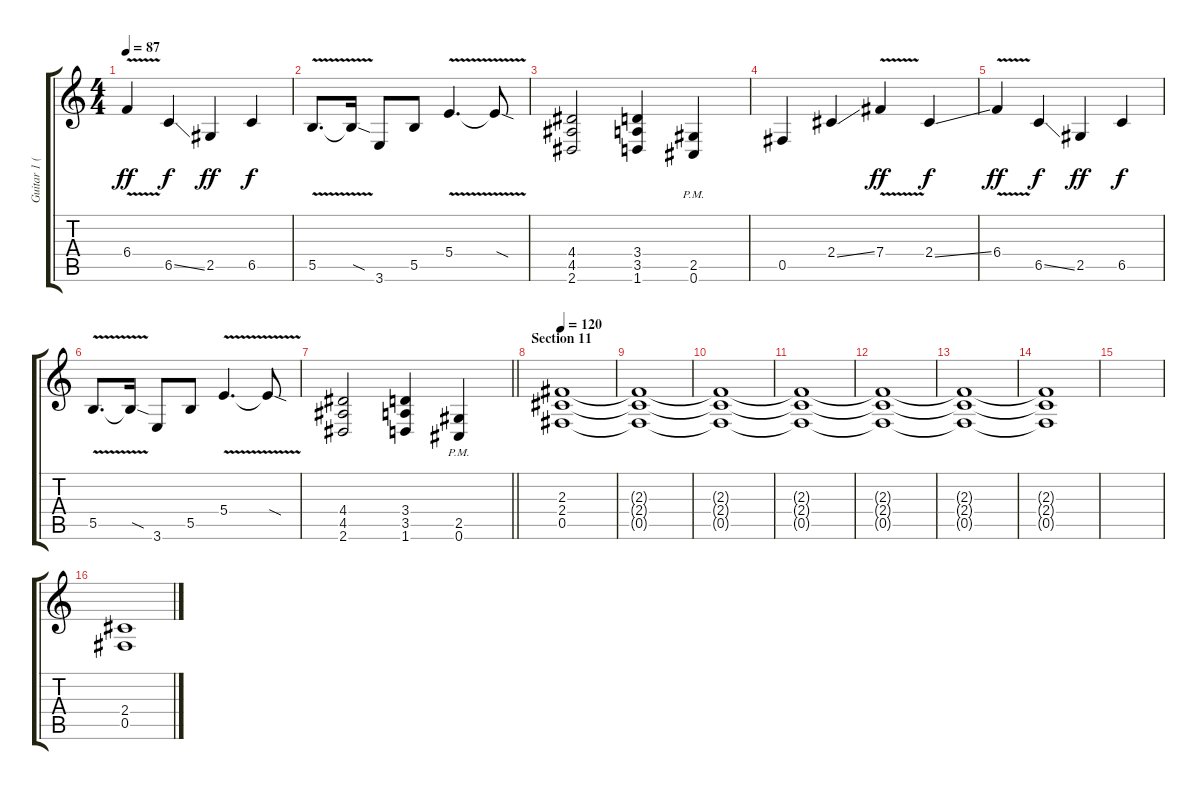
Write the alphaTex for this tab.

\track ("Guitar 1 (Distortion)" "Guitar 1 (") {instrument distortionguitar}
\staff {score tabs}
\tuning (Db4 Ab3 E3 B2 Gb2 Db2) {hide}
\ts (4 4)
\tempo 87
\clef g2
\ks c
6.4{v}.4{dy ff} 6.5{ss}.4{dy f} 2.5.4{dy ff} 6.5.4{dy f} |
5.5{v}.8{d} 5.5{sod t}.16 3.6.8 5.5.8 5.4{v}.4{d} 5.4{sod t}.8 |
(4.4 4.5 2.6).2 (3.4 3.5 1.6).4 (2.5{pm} 0.6{pm}).4 |
0.5.4 2.4{ss}.4 7.4{v}.4{dy ff} 2.4{ss}.4{dy f} |
6.4{v}.4{dy ff} 6.5{ss}.4{dy f} 2.5.4{dy ff} 6.5.4{dy f} |
5.5{v}.8{d} 5.5{sod t}.16 3.6.8 5.5.8 5.4{v}.4{d} 5.4{sod t}.8 |
\barLineRight lightlight
(4.4 4.5 2.6).2 (3.4 3.5 1.6).4 (2.5{pm} 0.6{pm}).4 |
\section ("" "Section 11")
\tempo 120
(2.3 2.4 0.5).1{volume 7} |
(2.3{t} 2.4{t} 0.5{t}).1 |
(2.3{t} 2.4{t} 0.5{t}).1 |
(2.3{t} 2.4{t} 0.5{t}).1 |
(2.3{t} 2.4{t} 0.5{t}).1{volume 2} |
(2.3{t} 2.4{t} 0.5{t}).1 |
(2.3{t} 2.4{t} 0.5{t}).1 |
|
(2.4 0.5).1
